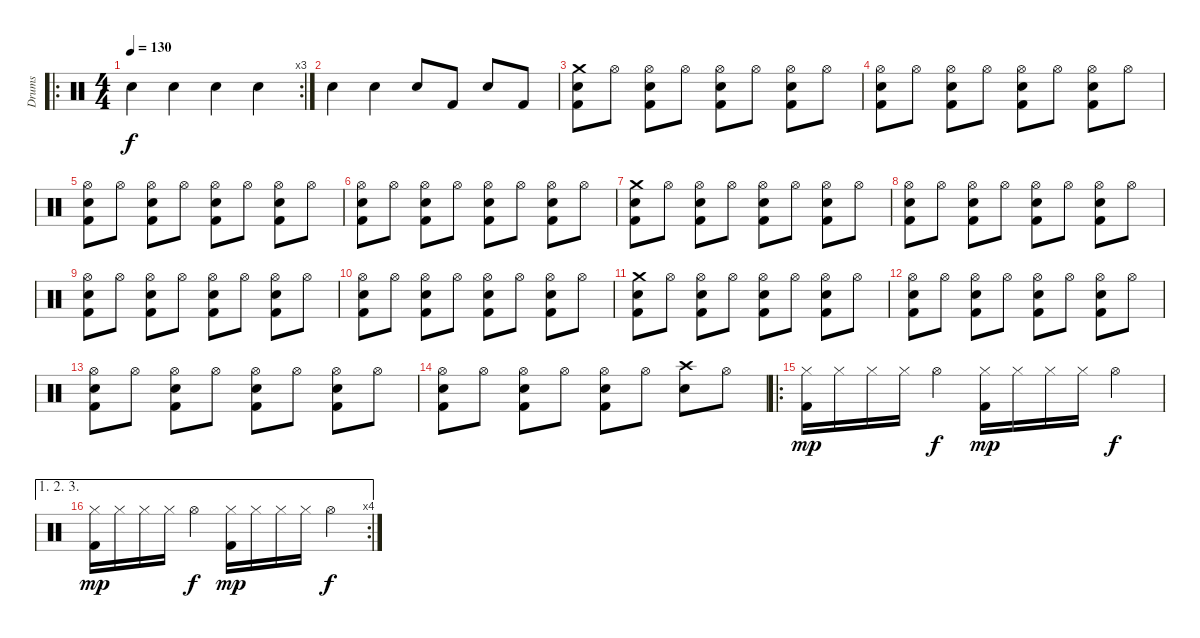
\track ("Drums" "Drums") {instrument percussion}
\staff {score}
\articulation defaults
\ro
\rc 3
\ts (4 4)
\tempo 130
\clef neutral
\ks c "Hand Clap (hit)".4{dy f} "Hand Clap (hit)".4 "Hand Clap (hit)".4 "Hand Clap (hit)".4
|
"Hand Clap (hit)".4 "Hand Clap (hit)".4 "Snare (hit) 2".8 "Kick (hit) 2".8 "Snare (hit) 2".8 "Kick (hit) 2".8 |
("Kick (hit) 2" "Crash medium (hit)" "Snare (hit) 2").8 "Hi-Hat (open)".8 ("Kick (hit) 2" "Hi-Hat (open)" "Snare (hit) 2").8 "Hi-Hat (open)".8 ("Kick (hit) 2" "Hi-Hat (open)" "Snare (hit) 2").8 "Hi-Hat (open)".8 ("Kick (hit) 2" "Hi-Hat (open)" "Snare (hit) 2").8 "Hi-Hat (open)".8 |
("Kick (hit) 2" "Hi-Hat (open)" "Snare (hit) 2").8 "Hi-Hat (open)".8 ("Kick (hit) 2" "Hi-Hat (open)" "Snare (hit) 2").8 "Hi-Hat (open)".8 ("Kick (hit) 2" "Hi-Hat (open)" "Snare (hit) 2").8 "Hi-Hat (open)".8 ("Kick (hit) 2" "Hi-Hat (open)" "Snare (hit) 2").8 "Hi-Hat (open)".8 |
("Kick (hit) 2" "Hi-Hat (open)" "Snare (hit) 2").8 "Hi-Hat (open)".8 ("Kick (hit) 2" "Hi-Hat (open)" "Snare (hit) 2").8 "Hi-Hat (open)".8 ("Kick (hit) 2" "Hi-Hat (open)" "Snare (hit) 2").8 "Hi-Hat (open)".8 ("Kick (hit) 2" "Hi-Hat (open)" "Snare (hit) 2").8 "Hi-Hat (open)".8 |
("Kick (hit) 2" "Hi-Hat (open)" "Snare (hit) 2").8 "Hi-Hat (open)".8 ("Kick (hit) 2" "Hi-Hat (open)" "Snare (hit) 2").8 "Hi-Hat (open)".8 ("Kick (hit) 2" "Hi-Hat (open)" "Snare (hit) 2").8 "Hi-Hat (open)".8 ("Kick (hit) 2" "Hi-Hat (open)" "Snare (hit) 2").8 "Hi-Hat (open)".8 |
("Kick (hit) 2" "Crash medium (hit)" "Snare (hit) 2").8 "Hi-Hat (open)".8 ("Kick (hit) 2" "Hi-Hat (open)" "Snare (hit) 2").8 "Hi-Hat (open)".8 ("Kick (hit) 2" "Hi-Hat (open)" "Snare (hit) 2").8 "Hi-Hat (open)".8 ("Kick (hit) 2" "Hi-Hat (open)" "Snare (hit) 2").8 "Hi-Hat (open)".8 |
("Kick (hit) 2" "Hi-Hat (open)" "Snare (hit) 2").8 "Hi-Hat (open)".8 ("Kick (hit) 2" "Hi-Hat (open)" "Snare (hit) 2").8 "Hi-Hat (open)".8 ("Kick (hit) 2" "Hi-Hat (open)" "Snare (hit) 2").8 "Hi-Hat (open)".8 ("Kick (hit) 2" "Hi-Hat (open)" "Snare (hit) 2").8 "Hi-Hat (open)".8 |
("Kick (hit) 2" "Hi-Hat (open)" "Snare (hit) 2").8 "Hi-Hat (open)".8 ("Kick (hit) 2" "Hi-Hat (open)" "Snare (hit) 2").8 "Hi-Hat (open)".8 ("Kick (hit) 2" "Hi-Hat (open)" "Snare (hit) 2").8 "Hi-Hat (open)".8 ("Kick (hit) 2" "Hi-Hat (open)" "Snare (hit) 2").8 "Hi-Hat (open)".8 |
("Kick (hit) 2" "Hi-Hat (open)" "Snare (hit) 2").8 "Hi-Hat (open)".8 ("Kick (hit) 2" "Hi-Hat (open)" "Snare (hit) 2").8 "Hi-Hat (open)".8 ("Kick (hit) 2" "Hi-Hat (open)" "Snare (hit) 2").8 "Hi-Hat (open)".8 ("Kick (hit) 2" "Hi-Hat (open)" "Snare (hit) 2").8 "Hi-Hat (open)".8 |
("Kick (hit) 2" "Crash medium (hit)" "Snare (hit) 2").8 "Hi-Hat (open)".8 ("Kick (hit) 2" "Hi-Hat (open)" "Snare (hit) 2").8 "Hi-Hat (open)".8 ("Kick (hit) 2" "Hi-Hat (open)" "Snare (hit) 2").8 "Hi-Hat (open)".8 ("Kick (hit) 2" "Hi-Hat (open)" "Snare (hit) 2").8 "Hi-Hat (open)".8 |
("Kick (hit) 2" "Hi-Hat (open)" "Snare (hit) 2").8 "Hi-Hat (open)".8 ("Kick (hit) 2" "Hi-Hat (open)" "Snare (hit) 2").8 "Hi-Hat (open)".8 ("Kick (hit) 2" "Hi-Hat (open)" "Snare (hit) 2").8 "Hi-Hat (open)".8 ("Kick (hit) 2" "Hi-Hat (open)" "Snare (hit) 2").8 "Hi-Hat (open)".8 |
("Kick (hit) 2" "Hi-Hat (open)" "Snare (hit) 2").8 "Hi-Hat (open)".8 ("Kick (hit) 2" "Hi-Hat (open)" "Snare (hit) 2").8 "Hi-Hat (open)".8 ("Kick (hit) 2" "Hi-Hat (open)" "Snare (hit) 2").8 "Hi-Hat (open)".8 ("Kick (hit) 2" "Hi-Hat (open)" "Snare (hit) 2").8 "Hi-Hat (open)".8 |
("Kick (hit) 2" "Hi-Hat (open)" "Snare (hit) 2").8 "Hi-Hat (open)".8 ("Kick (hit) 2" "Hi-Hat (open)" "Snare (hit) 2").8 "Hi-Hat (open)".8 ("Kick (hit) 2" "Hi-Hat (open)" "Snare (hit) 2").8 "Hi-Hat (open)".8 ("Crash high (hit)" "Snare (hit) 2").8 "Hi-Hat (open)".8 |
\ro
("Kick (hit) 2" "Hi-Hat (closed)").16{dy mp} "Hi-Hat (closed)".16 "Hi-Hat (closed)".16 "Hi-Hat (closed)".16 "Hi-Hat (open)".4{dy f} ("Kick (hit) 2" "Hi-Hat (closed)").16{dy mp} "Hi-Hat (closed)".16 "Hi-Hat (closed)".16 "Hi-Hat (closed)".16 "Hi-Hat (open)".4{dy f} |
\ae (1 2 3)
\rc 4
("Kick (hit) 2" "Hi-Hat (closed)").16{dy mp} "Hi-Hat (closed)".16 "Hi-Hat (closed)".16 "Hi-Hat (closed)".16 "Hi-Hat (open)".4{dy f} ("Kick (hit) 2" "Hi-Hat (closed)").16{dy mp} "Hi-Hat (closed)".16 "Hi-Hat (closed)".16 "Hi-Hat (closed)".16 "Hi-Hat (open)".4{dy f}
